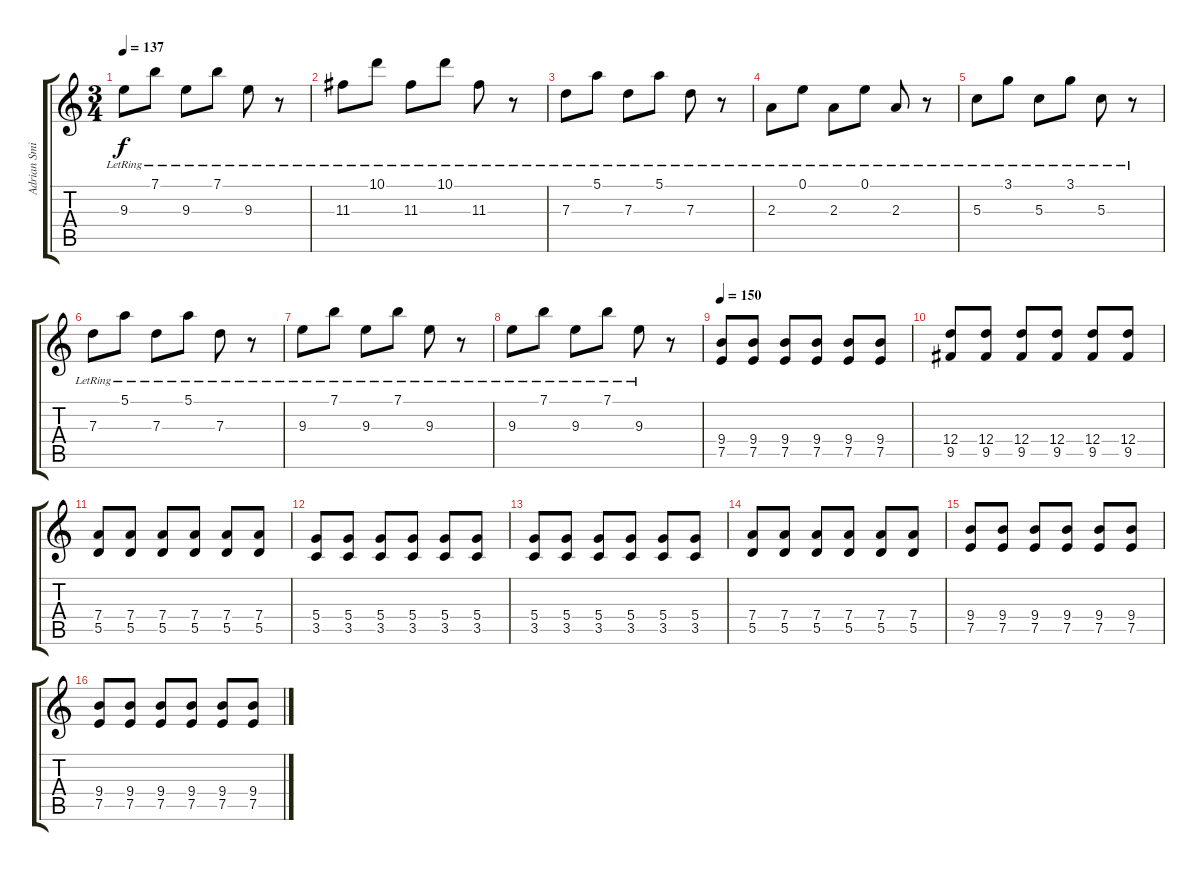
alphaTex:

\track ("Adrian Smith" "Adrian Smi") {instrument distortionguitar}
\staff {score tabs}
\tuning (E4 B3 G3 D3 A2 E2) {hide}
\ts (3 4)
\tempo 137
\clef g2
\ks c
9.3{lr}.8{dy f} 7.1{lr}.8 9.3{lr}.8 7.1{lr}.8 9.3{lr}.8 r.8 |
11.3{lr}.8 10.1{lr}.8 11.3{lr}.8 10.1{lr}.8 11.3{lr}.8 r.8 |
7.3{lr}.8 5.1{lr}.8 7.3{lr}.8 5.1{lr}.8 7.3{lr}.8 r.8 |
2.3{lr}.8 0.1{lr}.8 2.3{lr}.8 0.1{lr}.8 2.3{lr}.8 r.8 |
5.3{lr}.8 3.1{lr}.8 5.3{lr}.8 3.1{lr}.8 5.3{lr}.8 r.8 |
7.3{lr}.8 5.1{lr}.8 7.3{lr}.8 5.1{lr}.8 7.3{lr}.8 r.8 |
9.3{lr}.8 7.1{lr}.8 9.3{lr}.8 7.1{lr}.8 9.3{lr}.8 r.8 |
9.3{lr}.8 7.1{lr}.8 9.3{lr}.8 7.1{lr}.8 9.3{lr}.8 r.8 |
\tempo 150
(9.4 7.5).8{instrument acousticguitarsteel} (9.4 7.5).8 (9.4 7.5).8 (9.4 7.5).8 (9.4 7.5).8 (9.4 7.5).8 |
(12.4 9.5).8 (12.4 9.5).8 (12.4 9.5).8 (12.4 9.5).8 (12.4 9.5).8 (12.4 9.5).8 |
(7.4 5.5).8 (7.4 5.5).8 (7.4 5.5).8 (7.4 5.5).8 (7.4 5.5).8 (7.4 5.5).8 |
(5.4 3.5).8 (5.4 3.5).8 (5.4 3.5).8 (5.4 3.5).8 (5.4 3.5).8 (5.4 3.5).8 |
(5.4 3.5).8 (5.4 3.5).8 (5.4 3.5).8 (5.4 3.5).8 (5.4 3.5).8 (5.4 3.5).8 |
(7.4 5.5).8 (7.4 5.5).8 (7.4 5.5).8 (7.4 5.5).8 (7.4 5.5).8 (7.4 5.5).8 |
(9.4 7.5).8 (9.4 7.5).8 (9.4 7.5).8 (9.4 7.5).8 (9.4 7.5).8 (9.4 7.5).8 |
(9.4 7.5).8 (9.4 7.5).8 (9.4 7.5).8 (9.4 7.5).8 (9.4 7.5).8 (9.4 7.5).8
